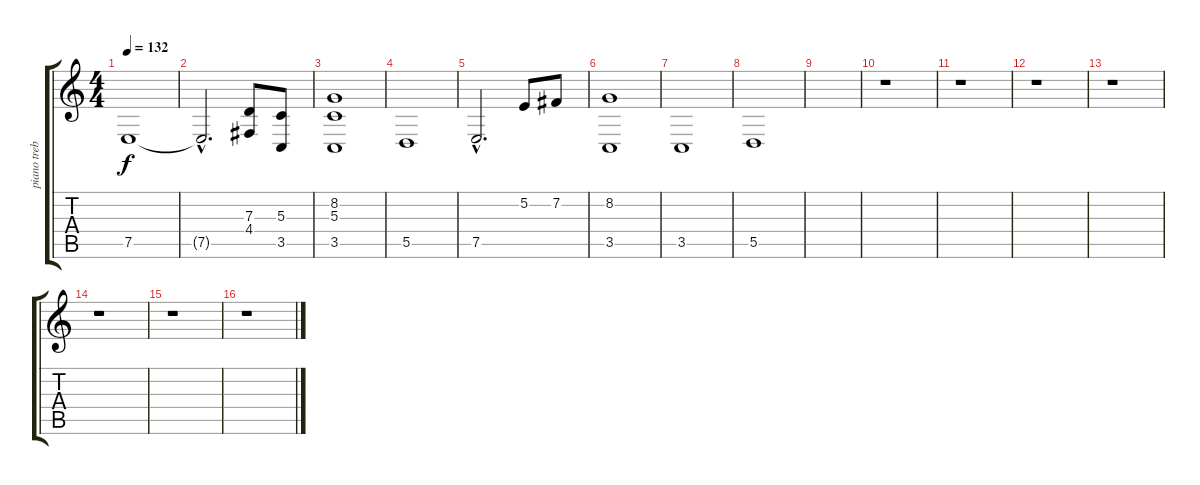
\track ("piano treble" "piano treb") {instrument acousticgrandpiano}
\staff {score tabs}
\tuning (E4 B3 G3 D3 A2 E2) {hide}
\ts (4 4)
\tempo 132
\clef g2
\ks c
7.5.1{dy f} |
7.5{hac t}.2{d} (7.3 4.4).8 (5.3 3.5).8 |
(8.2 5.3 3.5).1 |
5.5.1 |
7.5{hac}.2{d} 5.2.8 7.2.8 |
(8.2 3.5).1 |
3.5.1 |
5.5.1 |
|
r.1 |
r.1 |
r.1 |
r.1 |
r.1 |
r.1 |
r.1
